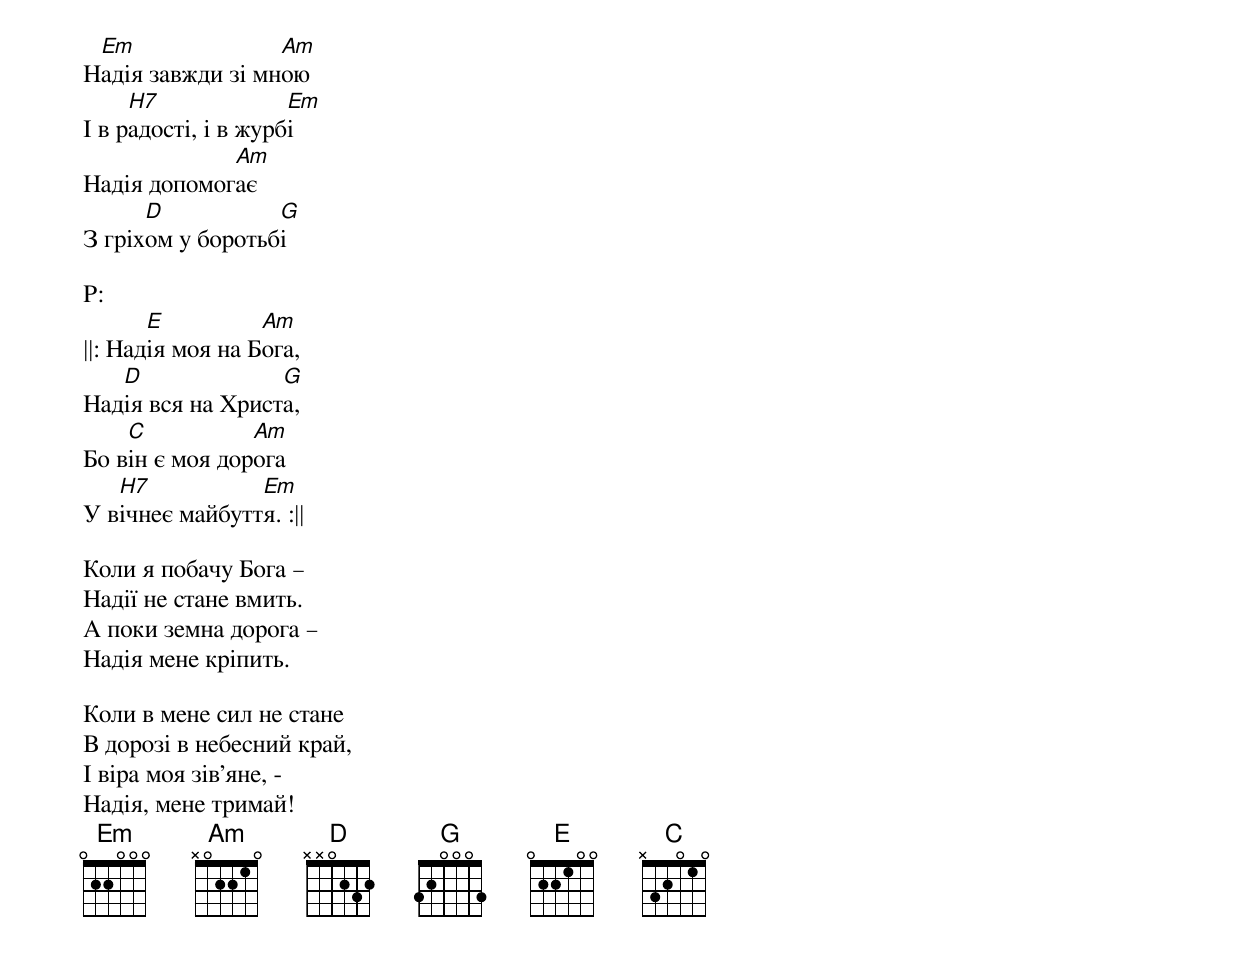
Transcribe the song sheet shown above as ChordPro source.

Н[Em]адія завжди зі мн[Am]ою
І в р[H7]адості, і в журб[Em]і
Надія допомог[Am]ає
З гріх[D]ом у боротьб[G]і

P:
||: Над[E]ія моя на Б[Am]ога,
Над[D]ія вся на Христ[G]а,
Бо в[C]ін є моя дор[Am]ога
У в[H7]ічнеє майбутт[Em]я. :||

Коли я побачу Бога –
Надії не стане вмить.
А поки земна дорога –
Надія мене кріпить.

Коли в мене сил не стане
В дорозі в небесний край,
І віра моя зів’яне, -
Надія, мене тримай!
